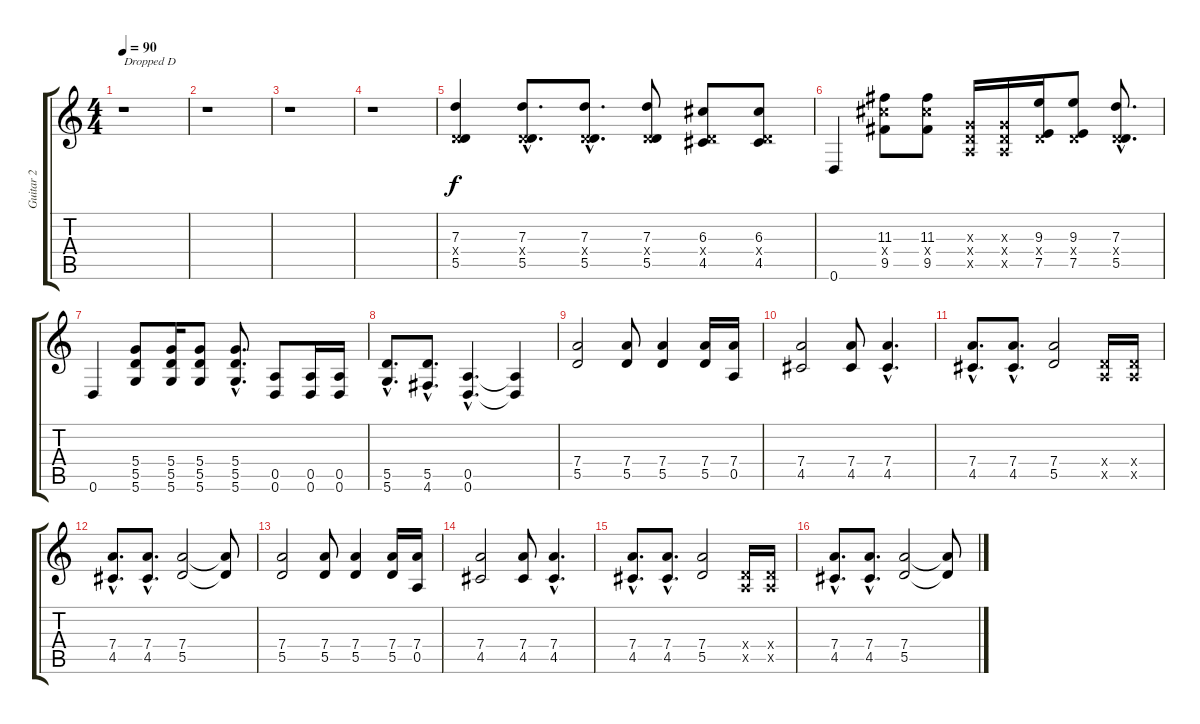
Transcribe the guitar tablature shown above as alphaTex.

\track ("Guitar 2" "Guitar 2") {instrument overdrivenguitar}
\staff {score tabs}
\tuning (E4 B3 G3 D3 A2 D2) {hide}
\ts (4 4)
\tempo 90
\clef g2
\ks c
r.1{txt "Dropped D" dy f instrument overdrivenguitar} |
r.1 |
r.1 |
r.1 |
(7.3 0.4{x} 5.5).4 (7.3{hac} 0.4{hac x} 5.5{hac}).8{d} (7.3{hac} 0.4{hac x} 5.5{hac}).8{d} (7.3 0.4{x} 5.5).8 (6.3 0.4{x} 4.5).8 (6.3 0.4{x} 4.5).8 |
0.6.4 (11.3 11.4{x} 9.5).8 (11.3 11.4{x} 9.5).8 (0.3{x} 0.4{x} 0.5{x}).16 (0.3{x} 0.4{x} 0.5{x}).16 (9.3 0.4{x} 7.5).16 (9.3 0.4{x} 7.5).8 (7.3{hac} 0.4{hac x} 5.5{hac}).8{d} |
0.6.4 (5.4 5.5 5.6).8 (5.4 5.5 5.6).16 (5.4 5.5 5.6).8 (5.4{hac} 5.5{hac} 5.6{hac}).8{d} (0.5 0.6).8 (0.5 0.6).16 (0.5 0.6).16 |
(5.5{hac} 5.6{hac}).8{d} (5.5{hac} 4.6{hac}).8{d} (0.5{hac} 0.6{hac}).4{d} (0.5{t} 0.6{t}).4 |
(7.4 5.5).2{instrument electricguitarclean} (7.4 5.5).8 (7.4 5.5).4 (7.4 5.5).16 (7.4 0.5).16 |
(7.4 4.5).2 (7.4 4.5).8 (7.4{hac} 4.5{hac}).4{d} |
(7.4{hac} 4.5{hac}).8{d} (7.4{hac} 4.5{hac}).8{d} (7.4 5.5).2 (0.4{x} 0.5{x}).16 (0.4{x} 0.5{x}).16 |
(7.4{hac} 4.5{hac}).8{d} (7.4{hac} 4.5{hac}).8{d} (7.4 5.5).2 (7.4{t} 5.5{t}).8 |
(7.4 5.5).2 (7.4 5.5).8 (7.4 5.5).4 (7.4 5.5).16 (7.4 0.5).16 |
(7.4 4.5).2 (7.4 4.5).8 (7.4{hac} 4.5{hac}).4{d} |
(7.4{hac} 4.5{hac}).8{d} (7.4{hac} 4.5{hac}).8{d} (7.4 5.5).2 (0.4{x} 0.5{x}).16 (0.4{x} 0.5{x}).16 |
(7.4{hac} 4.5{hac}).8{d} (7.4{hac} 4.5{hac}).8{d} (7.4 5.5).2 (7.4{t} 5.5{t}).8
